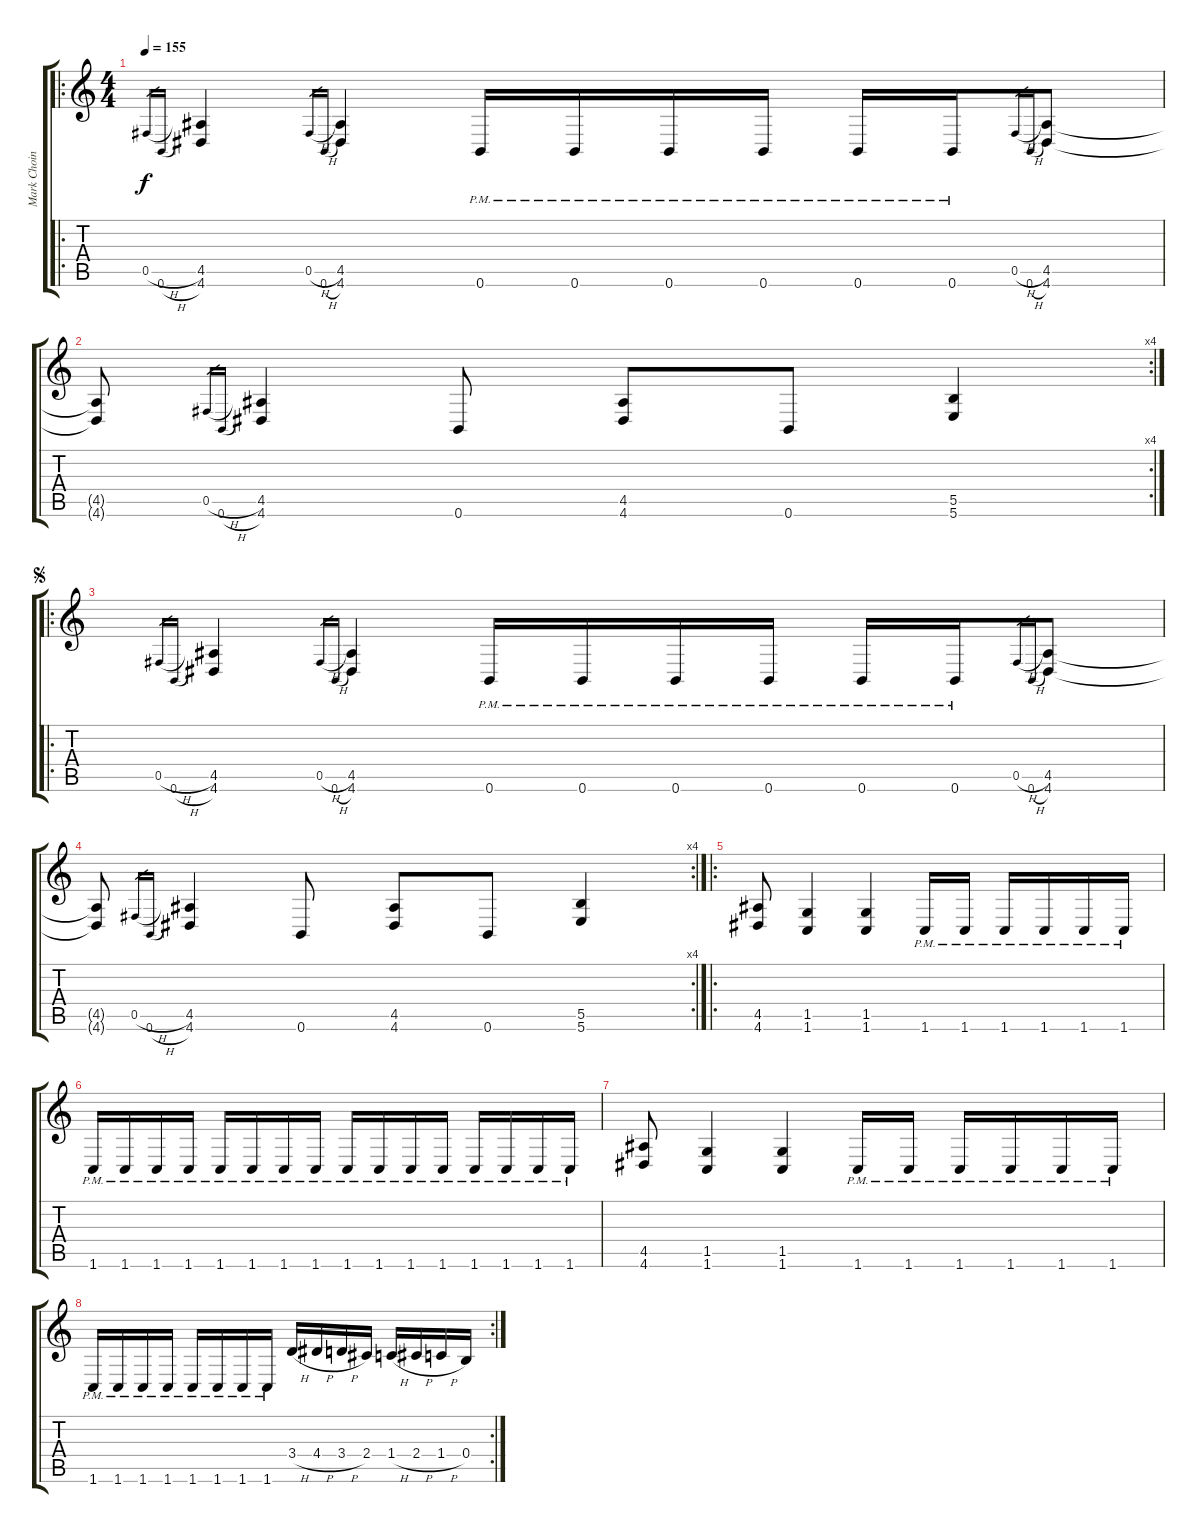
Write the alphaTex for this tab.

\track ("Mark Choiniere" "Mark Choin") {instrument distortionguitar}
\staff {score tabs}
\tuning (Db4 Ab3 E3 B2 Gb2 B1) {hide}
\ro
\ts (4 4)
\tempo 155
\clef g2
\ks c
0.5{h}.16{gr dy f instrument distortionguitar} 0.6{h}.16{gr} (4.5 4.6).4 0.5{h}.16{gr} 0.6{h}.16{gr} (4.5 4.6).4 0.6{pm}.16 0.6{pm}.16 0.6{pm}.16 0.6{pm}.16 0.6{pm}.16 0.6{pm}.16 0.5{h}.16{gr} 0.6{h}.16{gr} (4.5 4.6).8 |
\rc 4
(4.5{t} 4.6{t}).8 0.5{h}.16{gr} 0.6{h}.16{gr} (4.5 4.6).4 0.6.8 (4.5 4.6).8 0.6.8 (5.5 5.6).4 |
\ro
\jump segno
0.5{h}.16{gr} 0.6{h}.16{gr} (4.5 4.6).4 0.5{h}.16{gr} 0.6{h}.16{gr} (4.5 4.6).4 0.6{pm}.16 0.6{pm}.16 0.6{pm}.16 0.6{pm}.16 0.6{pm}.16 0.6{pm}.16 0.5{h}.16{gr} 0.6{h}.16{gr} (4.5 4.6).8 |
\rc 4
(4.5{t} 4.6{t}).8 0.5{h}.16{gr} 0.6{h}.16{gr} (4.5 4.6).4 0.6.8 (4.5 4.6).8 0.6.8 (5.5 5.6).4 |
\ro
(4.5 4.6).8 (1.5 1.6).4 (1.5 1.6).4 1.6{pm}.16 1.6{pm}.16 1.6{pm}.16 1.6{pm}.16 1.6{pm}.16 1.6{pm}.16 |
1.6{pm}.16 1.6{pm}.16 1.6{pm}.16 1.6{pm}.16 1.6{pm}.16 1.6{pm}.16 1.6{pm}.16 1.6{pm}.16 1.6{pm}.16 1.6{pm}.16 1.6{pm}.16 1.6{pm}.16 1.6{pm}.16 1.6{pm}.16 1.6{pm}.16 1.6{pm}.16 |
(4.5 4.6).8 (1.5 1.6).4 (1.5 1.6).4 1.6{pm}.16 1.6{pm}.16 1.6{pm}.16 1.6{pm}.16 1.6{pm}.16 1.6{pm}.16 |
\rc 2
1.6{pm}.16 1.6{pm}.16 1.6{pm}.16 1.6{pm}.16 1.6{pm}.16 1.6{pm}.16 1.6{pm}.16 1.6{pm}.16 3.4{h}.16 4.4{h}.16 3.4{h}.16 2.4.16 1.4{h}.16 2.4{h}.16 1.4{h}.16 0.4.16
